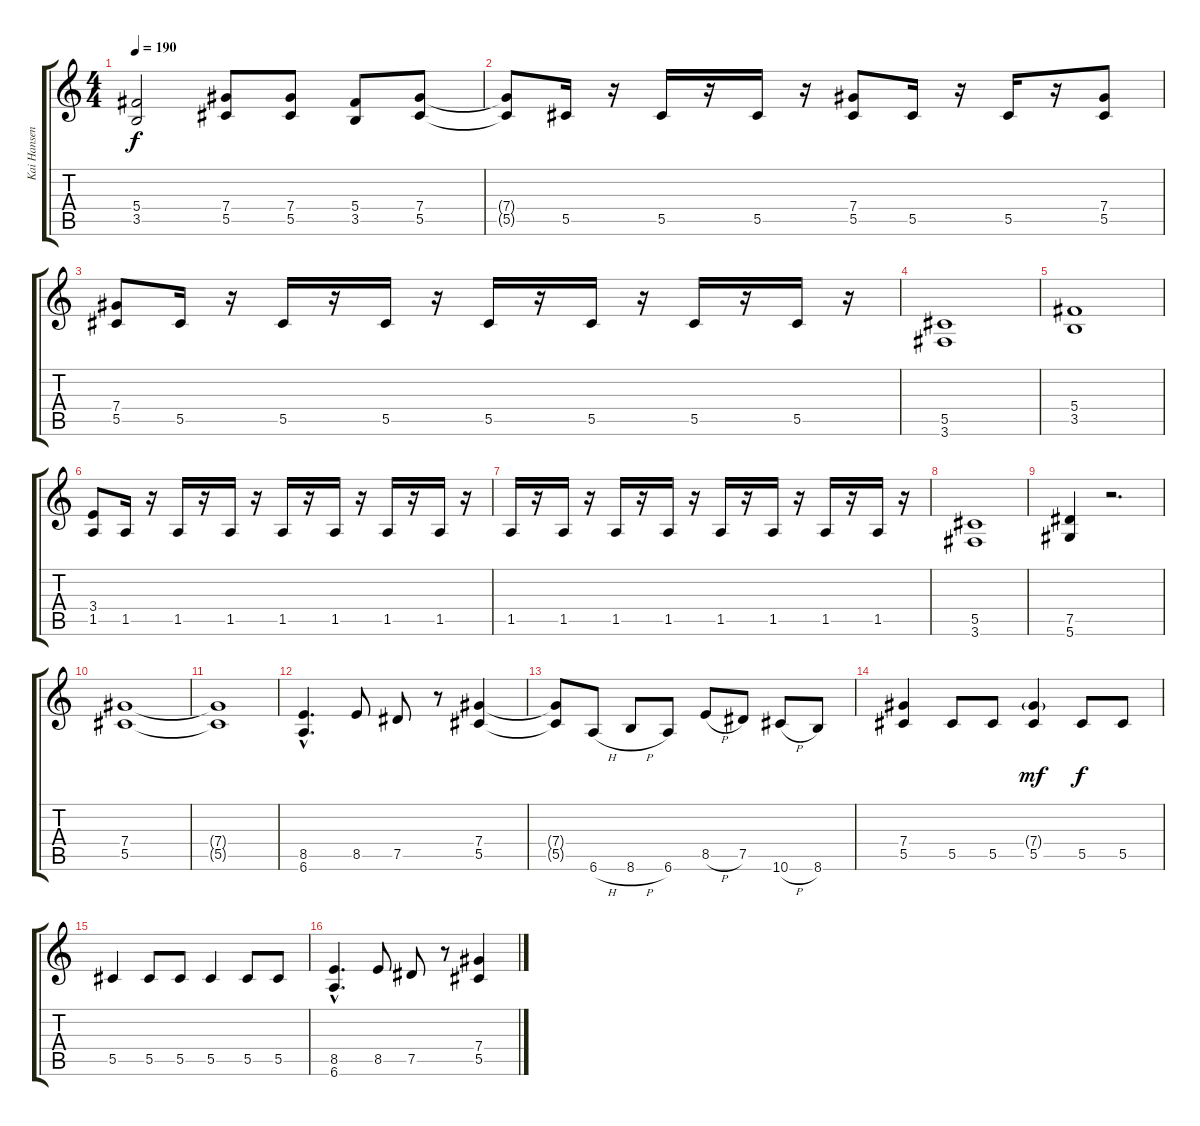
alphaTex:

\track ("Kai Hansen" "Kai Hansen") {instrument distortionguitar}
\staff {score tabs}
\tuning (Eb4 Bb3 Gb3 Db3 Ab2 Eb2) {hide}
\ts (4 4)
\tempo 190
\clef g2
\ks c
(5.4{t} 3.5{t}).2{dy f} (7.4 5.5).8 (7.4 5.5).8 (5.4 3.5).8 (7.4 5.5).8 |
(7.4{t} 5.5{t}).8 5.5.16 r.16 5.5.16 r.16 5.5.16 r.16 (7.4 5.5).8 5.5.16 r.16 5.5.16 r.16 (7.4 5.5).8 |
(7.4 5.5).8 5.5.16 r.16 5.5.16 r.16 5.5.16 r.16 5.5.16 r.16 5.5.16 r.16 5.5.16 r.16 5.5.16 r.16 |
(5.5 3.6).1 |
(5.4 3.5).1 |
(3.4 1.5).8 1.5.16 r.16 1.5.16 r.16 1.5.16 r.16 1.5.16 r.16 1.5.16 r.16 1.5.16 r.16 1.5.16 r.16 |
1.5.16 r.16 1.5.16 r.16 1.5.16 r.16 1.5.16 r.16 1.5.16 r.16 1.5.16 r.16 1.5.16 r.16 1.5.16 r.16 |
(5.5 3.6).1 |
(7.5 5.6).4 r.2{d} |
(7.4 5.5).1 |
(7.4{t} 5.5{t}).1 |
(8.5{hac} 6.6{hac}).4{d} 8.5.8 7.5.8 r.8 (7.4 5.5).4 |
(7.4{t} 5.5{t}).8 6.6{h}.8 8.6{h}.8 6.6.8 8.5{h}.8 7.5.8 10.6{h}.8 8.6.8 |
(7.4 5.5).4 5.5.8 5.5.8 (7.4{g} 5.5).4{dy mf} 5.5.8{dy f} 5.5.8 |
5.5.4 5.5.8 5.5.8 5.5.4 5.5.8 5.5.8 |
(8.5{hac} 6.6{hac}).4{d} 8.5.8 7.5.8 r.8 (7.4 5.5).4
